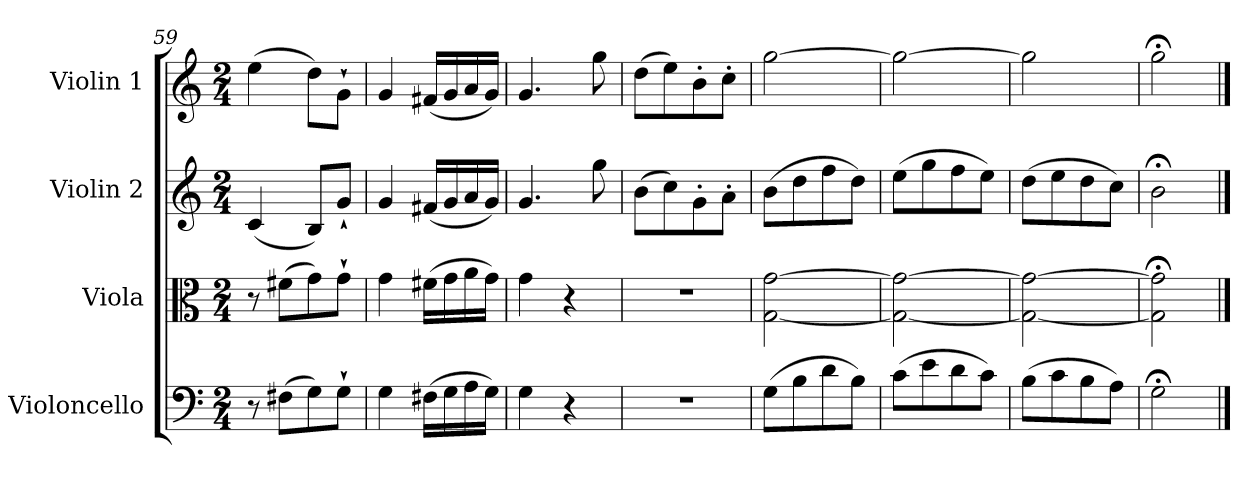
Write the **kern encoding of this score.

**kern	**kern	**kern	**kern
*part4	*part3	*part2	*part1
*staff4	*staff3	*staff2	*staff1
*I"Violoncello	*I"Viola	*I"Violin 2	*I"Violin 1
*I'Vc	*I'Vla	*I'Vln	*I'Vln
*clefF4	*clefC3	*clefG2	*clefG2
*k[]	*k[]	*k[]	*k[]
*M2/4	*M2/4	*M2/4	*M2/4
=59	=59	=59	=59
8r	8r	(4c/	(4ee\
(8F#X\L	(8f#X\L	.	.
8G\)	8g\)	8B/L)	8dd\L)
8G`\J	8g`\J	8g`/J	8g`\J
=60	=60	=60	=60
4G\	4g\	4g/	4g/
(16F#X\LL	(16f#X\LL	(<16f#X/LL	(16f#X/LL
16G\	16g\	16g/	16g/
16A\	16a\	16a/	16a/
16G\JJ)	16g\JJ)	16g/JJ)	16g/JJ)
=61	=61	=61	=61
4G\	4g\	4.g/	4.g/
4r	4r	.	.
.	.	8gg\	8gg\
=62	=62	=62	=62
2r	2r	(8b\L	(8dd\L
.	.	8cc\)	8ee\)
.	.	8g'\	8b'\
.	.	8a'\J	8cc'\J
=63	=63	=63	=63
(8G\L	[<2G\ [>2g\	(>8b\L	[>2gg\
8B\	.	8dd\	.
8d\	.	8ff\	.
8B\J)	.	8dd\J)	.
=64	=64	=64	=64
(8c\L	2G\_ 2g\_	(>8ee\L	2gg\_
8e\	.	8gg\	.
8d\	.	8ff\	.
8c\J)	.	8ee\J)	.
=65	=65	=65	=65
(8B\L	2G\_ 2g\_	(>8dd\L	2gg\]
8c\	.	8ee\	.
8B\	.	8dd\	.
8A\J)	.	8cc\J)	.
=66	=66	=66	=66
2G;<\	2G\];< 2g\];<	2b;<\	2gg;<\
==	==	==	==
*-	*-	*-	*-
